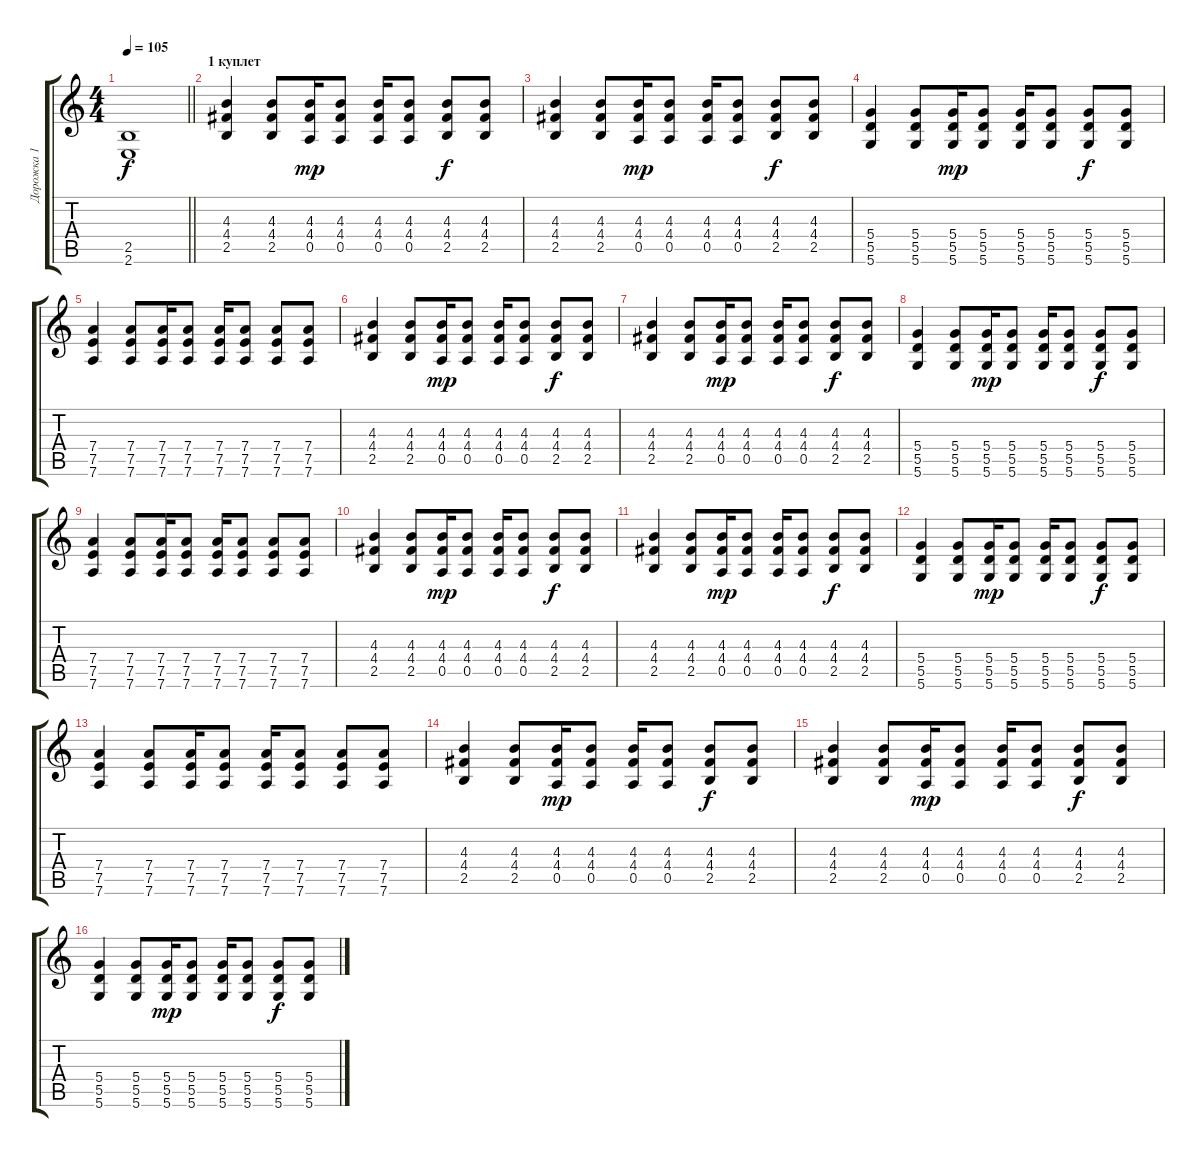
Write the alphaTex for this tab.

\track ("Дорожка 1" "Дорожка 1") {instrument distortionguitar}
\staff {score tabs}
\tuning (E4 B3 G3 D3 A2 D2) {hide}
\ts (4 4)
\tempo 105
\clef g2
\barLineRight lightlight
\ks c
(2.5 2.6).1{dy f} |
\section ("" "1 куплет")
(4.3 4.4 2.5).4{volume 16 instrument acousticguitarsteel} (4.3 4.4 2.5).8 (4.3 4.4 0.5).16{dy mp} (4.3 4.4 0.5).8 (4.3 4.4 0.5).16 (4.3 4.4 0.5).8 (4.3 4.4 2.5).8{dy f} (4.3 4.4 2.5).8 |
(4.3 4.4 2.5).4 (4.3 4.4 2.5).8 (4.3 4.4 0.5).16{dy mp} (4.3 4.4 0.5).8 (4.3 4.4 0.5).16 (4.3 4.4 0.5).8 (4.3 4.4 2.5).8{dy f} (4.3 4.4 2.5).8 |
(5.4 5.5 5.6).4 (5.4 5.5 5.6).8 (5.4 5.5 5.6).16{dy mp} (5.4 5.5 5.6).8 (5.4 5.5 5.6).16 (5.4 5.5 5.6).8 (5.4 5.5 5.6).8{dy f} (5.4 5.5 5.6).8 |
(7.4 7.5 7.6).4 (7.4 7.5 7.6).8 (7.4 7.5 7.6).16 (7.4 7.5 7.6).8 (7.4 7.5 7.6).16 (7.4 7.5 7.6).8 (7.4 7.5 7.6).8 (7.4 7.5 7.6).8 |
(4.3 4.4 2.5).4 (4.3 4.4 2.5).8 (4.3 4.4 0.5).16{dy mp} (4.3 4.4 0.5).8 (4.3 4.4 0.5).16 (4.3 4.4 0.5).8 (4.3 4.4 2.5).8{dy f} (4.3 4.4 2.5).8 |
(4.3 4.4 2.5).4 (4.3 4.4 2.5).8 (4.3 4.4 0.5).16{dy mp} (4.3 4.4 0.5).8 (4.3 4.4 0.5).16 (4.3 4.4 0.5).8 (4.3 4.4 2.5).8{dy f} (4.3 4.4 2.5).8 |
(5.4 5.5 5.6).4 (5.4 5.5 5.6).8 (5.4 5.5 5.6).16{dy mp} (5.4 5.5 5.6).8 (5.4 5.5 5.6).16 (5.4 5.5 5.6).8 (5.4 5.5 5.6).8{dy f} (5.4 5.5 5.6).8 |
(7.4 7.5 7.6).4 (7.4 7.5 7.6).8 (7.4 7.5 7.6).16 (7.4 7.5 7.6).8 (7.4 7.5 7.6).16 (7.4 7.5 7.6).8 (7.4 7.5 7.6).8 (7.4 7.5 7.6).8 |
(4.3 4.4 2.5).4 (4.3 4.4 2.5).8 (4.3 4.4 0.5).16{dy mp} (4.3 4.4 0.5).8 (4.3 4.4 0.5).16 (4.3 4.4 0.5).8 (4.3 4.4 2.5).8{dy f} (4.3 4.4 2.5).8 |
(4.3 4.4 2.5).4 (4.3 4.4 2.5).8 (4.3 4.4 0.5).16{dy mp} (4.3 4.4 0.5).8 (4.3 4.4 0.5).16 (4.3 4.4 0.5).8 (4.3 4.4 2.5).8{dy f} (4.3 4.4 2.5).8 |
(5.4 5.5 5.6).4 (5.4 5.5 5.6).8 (5.4 5.5 5.6).16{dy mp} (5.4 5.5 5.6).8 (5.4 5.5 5.6).16 (5.4 5.5 5.6).8 (5.4 5.5 5.6).8{dy f} (5.4 5.5 5.6).8 |
(7.4 7.5 7.6).4 (7.4 7.5 7.6).8 (7.4 7.5 7.6).16 (7.4 7.5 7.6).8 (7.4 7.5 7.6).16 (7.4 7.5 7.6).8 (7.4 7.5 7.6).8 (7.4 7.5 7.6).8 |
(4.3 4.4 2.5).4 (4.3 4.4 2.5).8 (4.3 4.4 0.5).16{dy mp} (4.3 4.4 0.5).8 (4.3 4.4 0.5).16 (4.3 4.4 0.5).8 (4.3 4.4 2.5).8{dy f} (4.3 4.4 2.5).8 |
(4.3 4.4 2.5).4 (4.3 4.4 2.5).8 (4.3 4.4 0.5).16{dy mp} (4.3 4.4 0.5).8 (4.3 4.4 0.5).16 (4.3 4.4 0.5).8 (4.3 4.4 2.5).8{dy f} (4.3 4.4 2.5).8 |
(5.4 5.5 5.6).4 (5.4 5.5 5.6).8 (5.4 5.5 5.6).16{dy mp} (5.4 5.5 5.6).8 (5.4 5.5 5.6).16 (5.4 5.5 5.6).8 (5.4 5.5 5.6).8{dy f} (5.4 5.5 5.6).8
